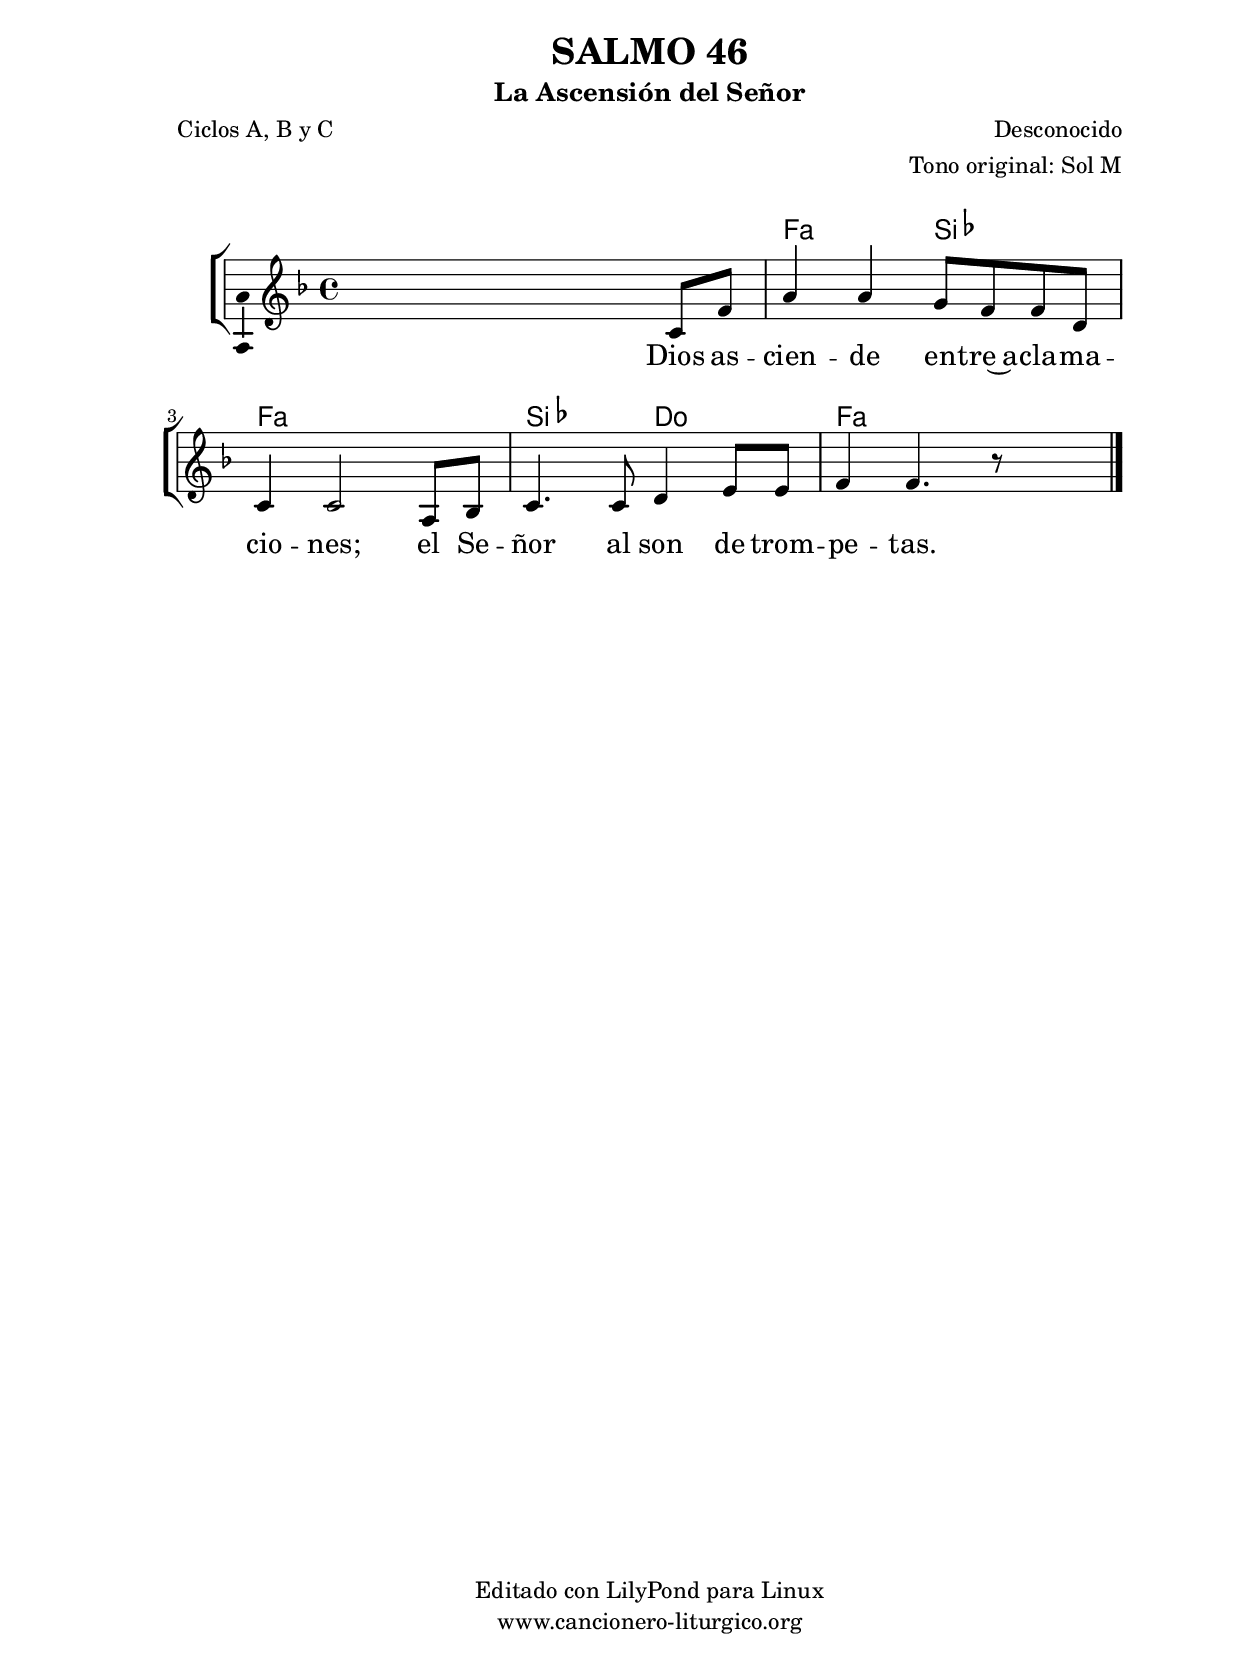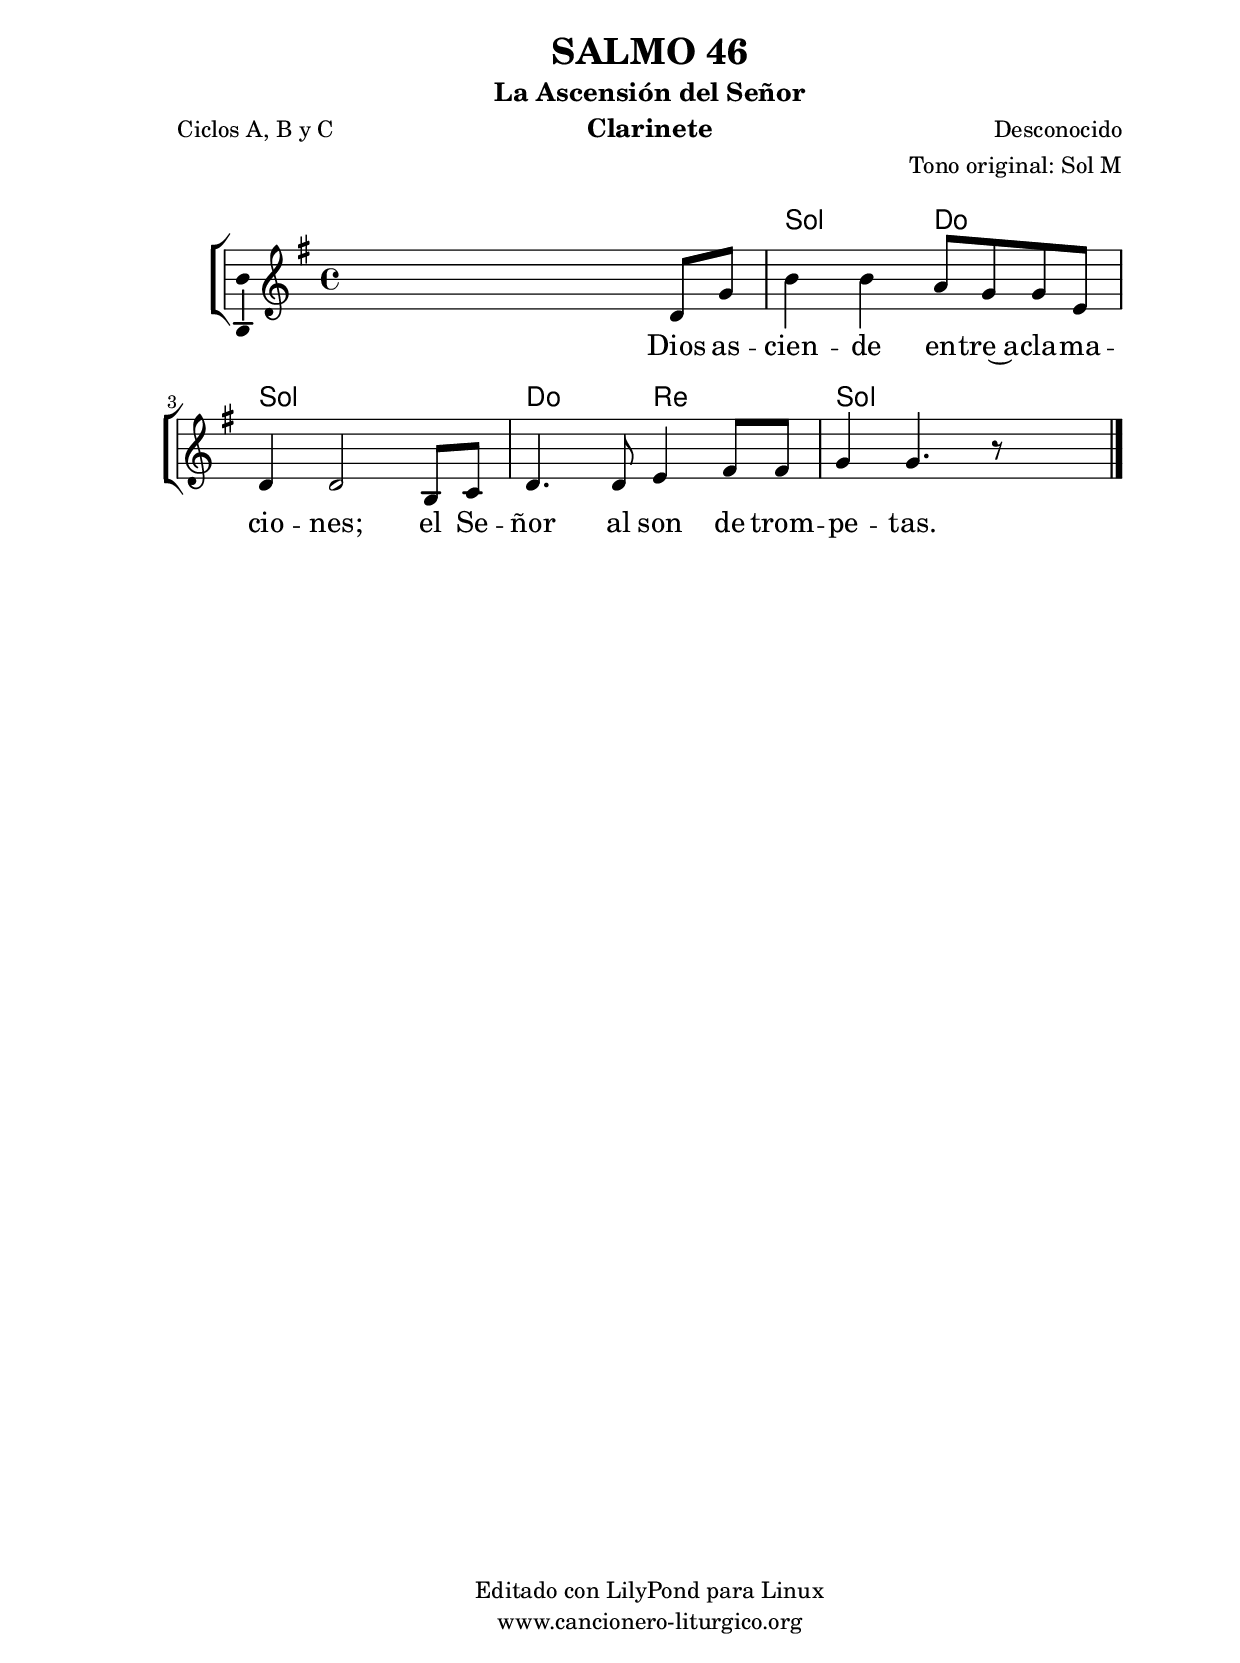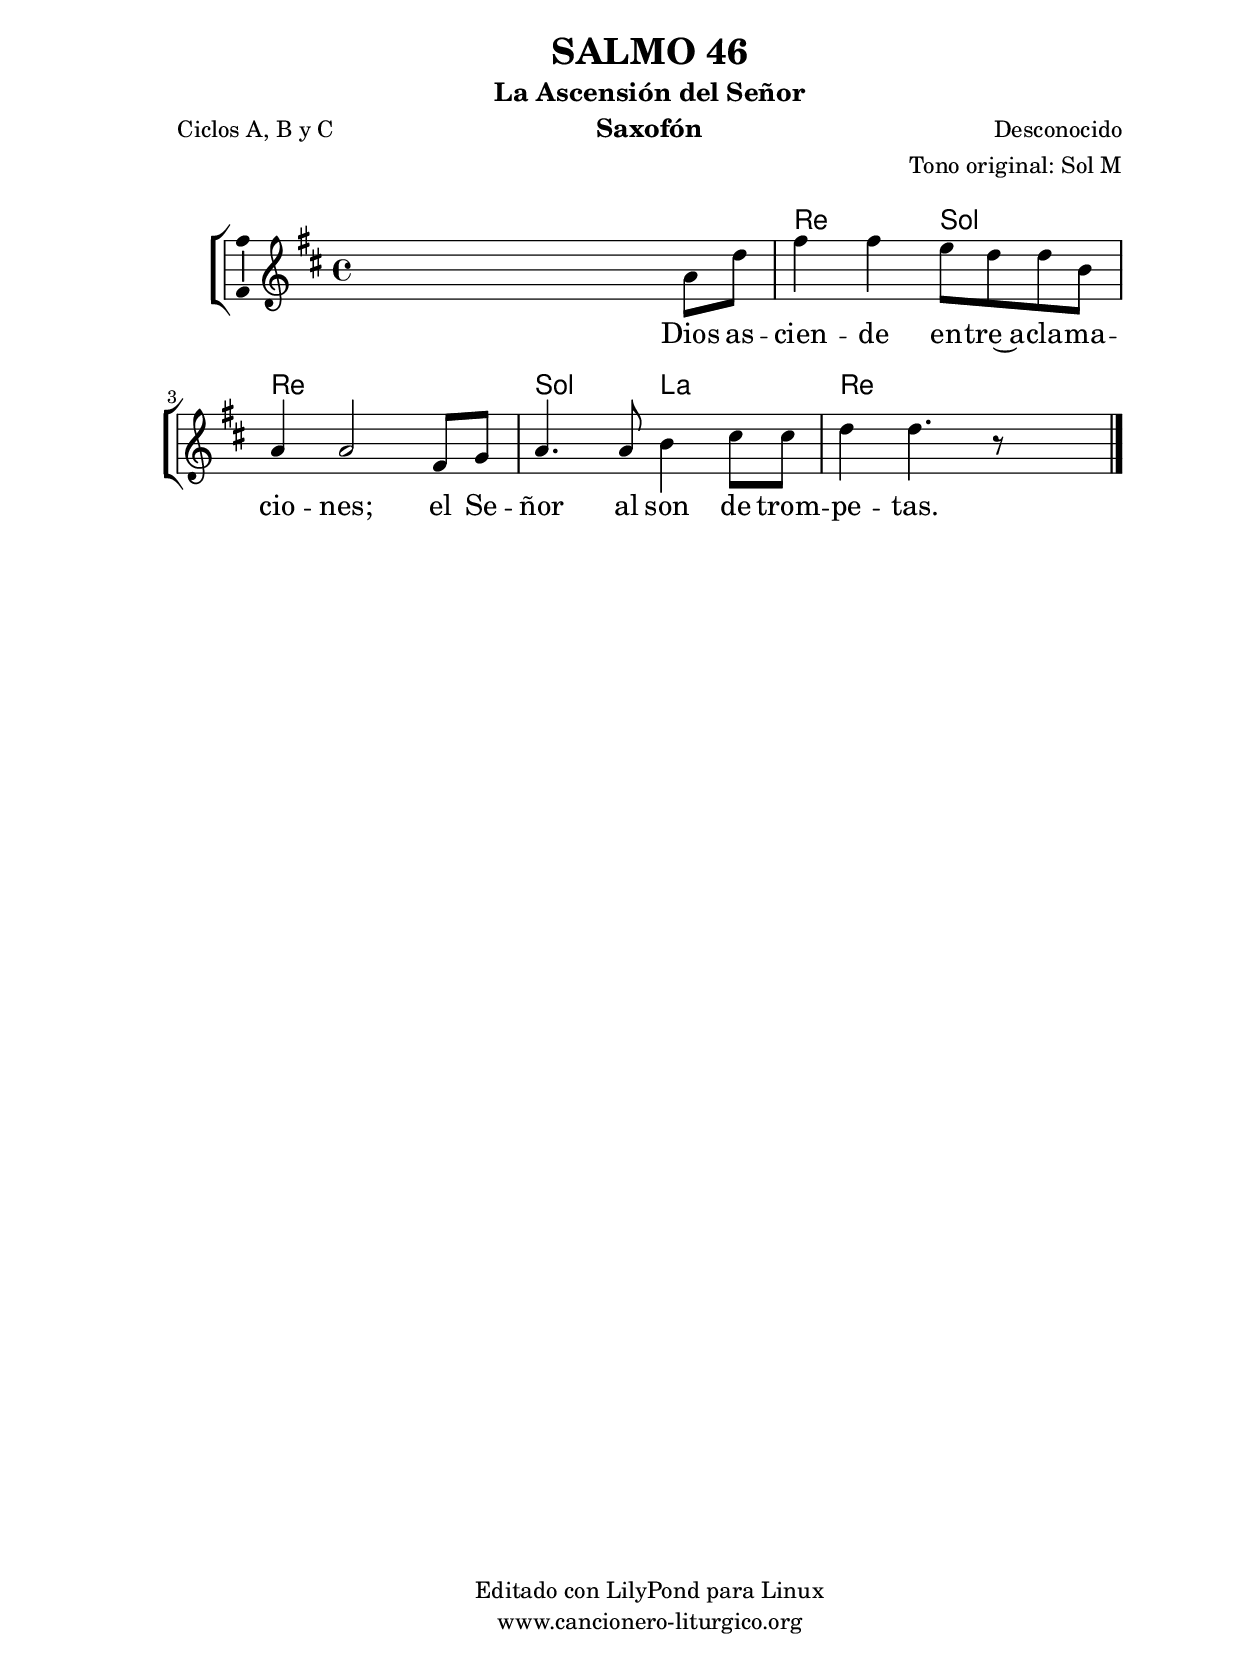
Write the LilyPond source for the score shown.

%
%para convertir .midi en .wav:
%timidity filename.midi -Ow -o finename.wav
%
%
%Para convertir de .wav a .mp3:
%lame -h -m j filename.wav
%
%
%para escuchar el midi:
%timidity nombrefichero.midi
%


%versión de lilypond para la que se ha escrito esta partitura:
\version "2.16.0"

	%Tamaño papel
	#(set-default-paper-size "a4")
	%Tamaño partitura
	#(set-global-staff-size 20)
	%No responde al pulsar sobre una nota
	#(ly:set-option 'point-and-click #f)

%parámetros del encabezamiento:
\header {
	title = "SALMO 46"
	subtitle = "La Ascensión del Señor"
	composer = "Desconocido"
	poet = "Ciclos A, B y C"
	meter = ""
	arranger = "Tono original: Sol M"
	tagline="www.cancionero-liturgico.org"
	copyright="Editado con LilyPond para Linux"
	}

%parámetros asociados al papel:
\paper  {
	oddHeaderMarkup = \markup {\fill-line { \on-the-fly #not-first-page \fromproperty #'header:title \on-the-fly #not-first-page \fromproperty #'header:composer }}
	evenHeaderMarkup = \markup {\fill-line { \fromproperty #'header:composer \fromproperty #'header:title }}
	#(set-paper-size "a4")
	print-page-number = ##f
	first-page-number = 1
	print-first-page-number = ##f
%	head-separation = 3.0 \cm
	top-margin = 2.0 \cm
	bottom-margin = 0.5\cm
%%%	bottom-margin = -1.0\cm
	left-margin = 3.0 \cm
	line-width = 16.0 \cm 
	indent = 8\mm
	interscoreline = 2.\mm
	between-system-space = 15\mm
%	para que las partituras no llenen la hoja:
	ragged-bottom = ##t
%	idem para la última hoja:
	ragged-last-bottom = ##f
%	para que las partituras llenen el ancho del papel:
	ragged-last = ##f
	after-title-space = 2.5 \cm
%page-count=1
%system-count=8

	%Flexible Vertical Spacing
%	markup-markup-spacing =
%	#'((basic-distance . 15) (minimum-distance . 15) (padding . 3))
	markup-system-spacing =
	#'((basic-distance . 15) (minimum-distance . 15) (padding . 3))
	system-system-spacing =
	#'((basic-distance . 15) (minimum-distance . 15) (padding . 3))
	score-system-spacing =
	#'((basic-distance . 15) (minimum-distance . 15) (padding . 5))
%	top-system-spacing = % header
%	#'((basic-distance . 8) (minimum-distance . 0) (padding . 3))
%	top-markup-spacing =
%	#'((basic-distance . 20) (minimum-distance . 20) (padding . 3))
	last-bottom-spacing = % footer
	#'((basic-distance . 5) (minimum-distance . 5) (padding . 3))
%	score-markup-spacing =
%	#'((basic-distance . 16) (minimum-distance . 13) (padding . 3))

	}


%parámetros que afectan a toda la partitura:
global =  {
	%clave de sol (G):
	\clef G
	%armadura:
	\transpose g f
	\key g \major
	\tempo 4=80
	\set Score.tempoHideNote = ##t
	}


acordes = {
	\italianChords
	\chordmode {
	\transpose g f
{

s1
g2 c g1 c2 d g1

	}
	}
}

melodia = 
	\transpose g f
{
	\relative c'{

\time 4/4
s2. d8 g
b4 b a8 g g e
d4 d2 b8 c
d4. d8 e4 fis8 fis
g4 g4. r8 s4

	\bar "|."
	}
	}


texto = \lyricmode {
Dios as -- cien -- de en -- tre~a -- cla -- ma -- cio -- nes;
el Se -- ñor al son de trom -- pe -- tas.
	}


acordesStaff = \context ChordNames = acordesStaff <<
	\set chordChanges = ##t
	\acordes
	>>


vozStaff = \context Voice = vozStaff
\with {\consists "Ambitus_engraver"}
<<
%	\set Staff.instrumentName = ""
%	\set Staff.shortInstrumentName = ""
%	\set Staff.midiInstrument = #"clarinet"
%	\set Staff.midiInstrument = #"cello"
%	\set Staff.midiInstrument = #"flute"
	\set Staff.midiInstrument = #"electric guitar (jazz)"
%	\set Staff.midiInstrument = #"english horn"
%	\set Staff.midiInstrument = #"violin"
%	\set Staff.midiInstrument = #"glockenspiel"
	\set Staff.midiMinimumVolume = #0.7
	\set Staff.midiMaximumVolume = #0.9
	\global
	\melodia
	>>


textoStaff = \context Lyrics = textoStaff <<
	\lyricsto vozStaff \texto
	>>

\book {
	\score {
		\context ChoirStaff {
			\override StaffGroup.SystemStartBracket #'collapse-height = #1
			\override Score.SystemStartBar #'collapse-height = #1
			<<
			\acordesStaff
			\vozStaff
			\textoStaff
			>>
			}
		\layout {
	    		\context {
				\Lyrics
				\override LyricText #'font-size = #2
				}
	   		 \context {
				\Score
				%fontSize = #3
				\override StaffSymbol #'staff-space = #(magstep +3)
				%\override Beam #'thickness = #0.55
				%\override SpacingSpanner #'spacing-increment = #1.0
				%\override Slur #'height-limit = #1.5
				}
			}
		}
	\score {
		\unfoldRepeats
		\context ChoirStaff {
			<<
			\acordesStaff
			\vozStaff
			>>
			}
		\midi {
	  		\context {
	  			\Score
				tempoWholesPerMinute = #(ly:make-moment 70 4)
				}
			}
		}
	}

%Partitura para clarinete
#(define output-suffix "C")
\book {
	\header{
		instrument = "Clarinete"
		}
	\score {
		\context ChoirStaff {
			\override StaffGroup.SystemStartBracket #'collapse-height = #1
			\override Score.SystemStartBar #'collapse-height = #1
\transpose c d
			<<
			\acordesStaff
			\vozStaff
			\textoStaff
			>>
			}
		\layout {
	    		\context {
				\Lyrics
				\override LyricText #'font-size = #2
				}
	   		 \context {
				\Score
				%fontSize = #3
				\override StaffSymbol #'staff-space = #(magstep +3)
				%\override Beam #'thickness = #0.55
				%\override SpacingSpanner #'spacing-increment = #1.0
				%\override Slur #'height-limit = #1.5
				}
			}
		}
	}

%Partitura para saxofón
#(define output-suffix "S")
\book {
	\header{
		instrument = "Saxofón"
		}
	\score {
		\context ChoirStaff {
			\override StaffGroup.SystemStartBracket #'collapse-height = #1
			\override Score.SystemStartBar #'collapse-height = #1
\transpose c a
			<<
			\acordesStaff
			\vozStaff
			\textoStaff
			>>
			}
		\layout {
	    		\context {
				\Lyrics
				\override LyricText #'font-size = #2
				}
	   		 \context {
				\Score
				%fontSize = #3
				\override StaffSymbol #'staff-space = #(magstep +3)
				%\override Beam #'thickness = #0.55
				%\override SpacingSpanner #'spacing-increment = #1.0
				%\override Slur #'height-limit = #1.5
				}
			}
		}
	}

